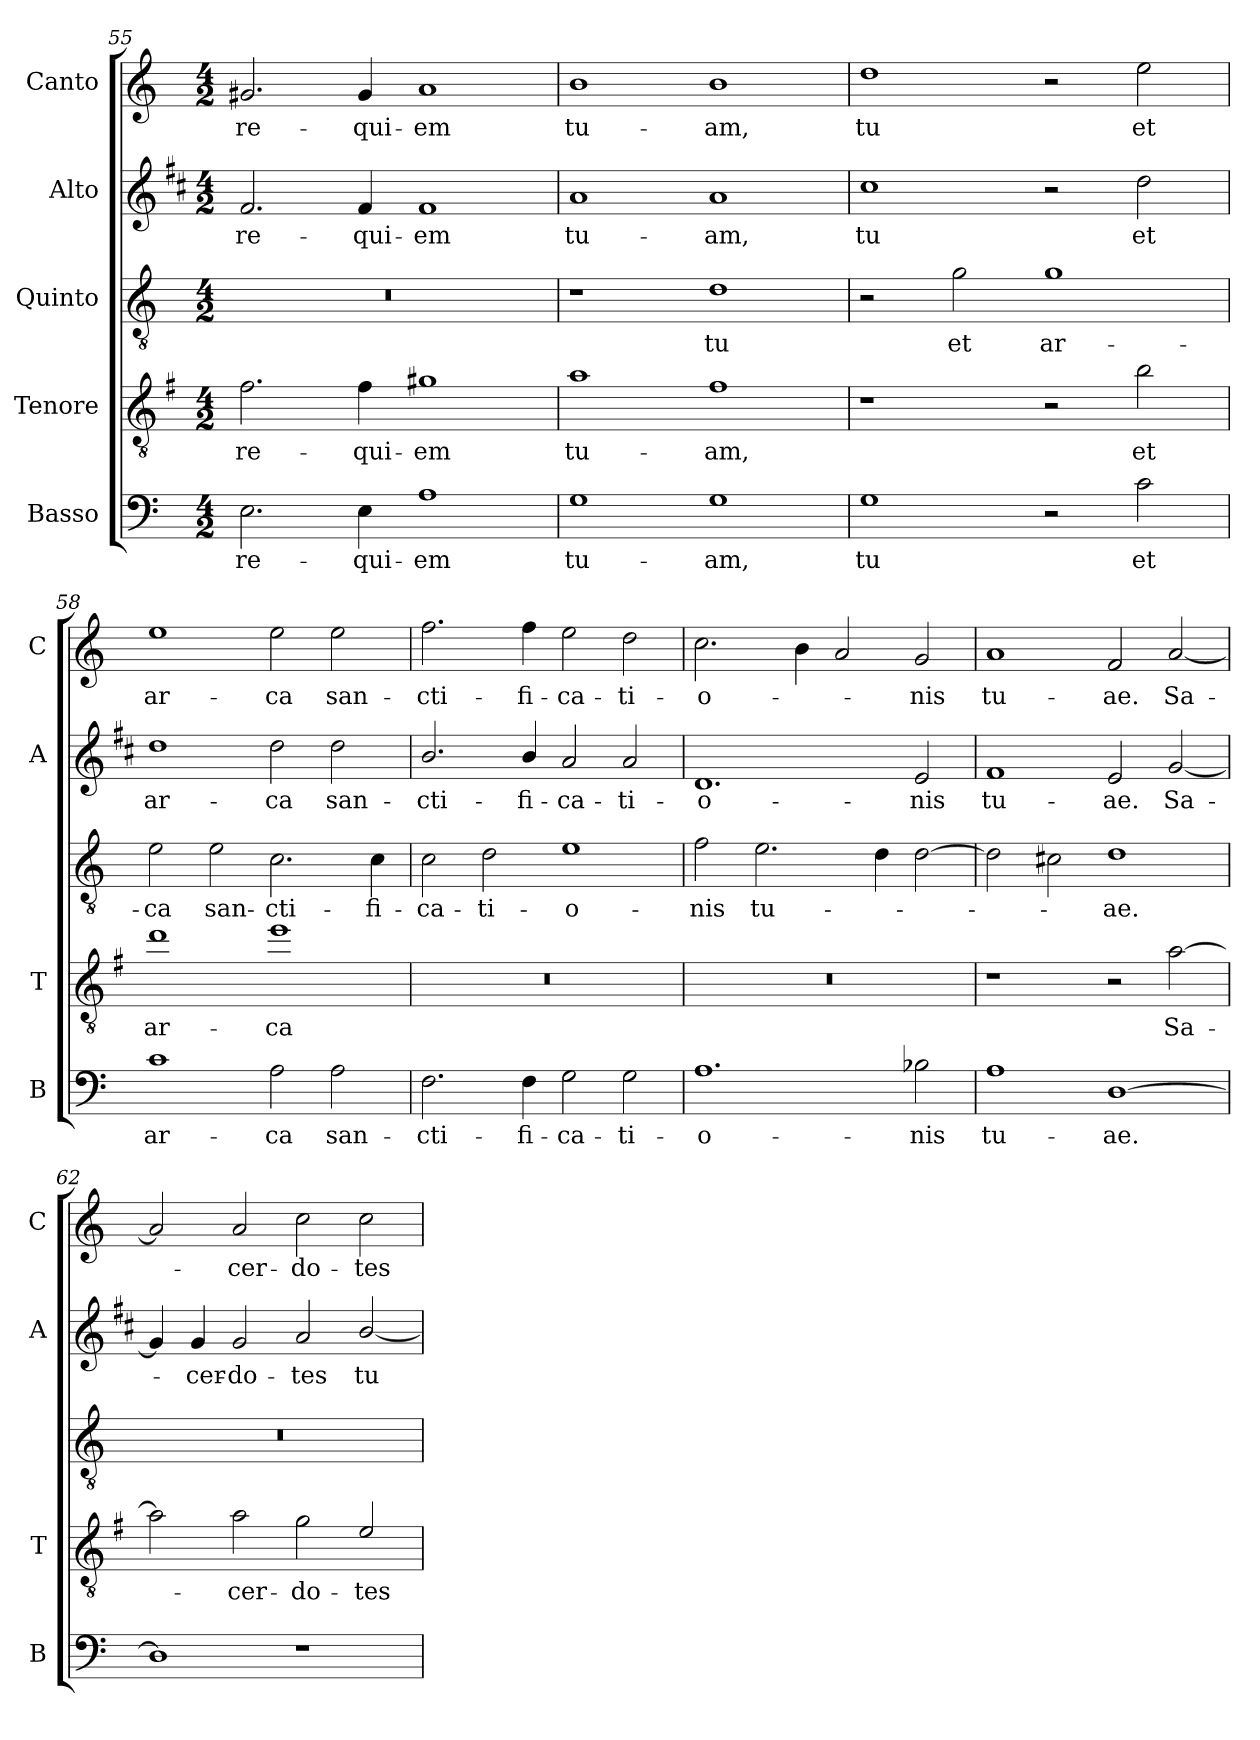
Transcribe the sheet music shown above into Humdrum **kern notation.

**kern	**text	**kern	**text	**kern	**text	**kern	**text	**kern	**text
*part5	*part5	*part4	*part4	*part3	*part3	*part2	*part2	*part1	*part1
*staff5	*staff5	*staff4	*staff4	*staff3	*staff3	*staff2	*staff2	*staff1	*staff1
*I"Basso	*	*I"Tenore	*	*I"Quinto	*	*I"Alto	*	*I"Canto	*
*I'B	*	*I'T	*	*	*	*I'A	*	*I'C	*
!!LO:LB:g=z
*clefF4	*	*clefGv2	*	*clefGv2	*	*clefG2	*	*clefG2	*
*	*	*ITrd4c7	*	*	*	*ITrd1c2	*	*	*
*k[]	*	*k[]	*	*k[]	*	*k[]	*	*k[]	*
*C:	*	*C:	*	*C:	*	*C:	*	*C:	*
*M4/2	*	*M4/2	*	*M4/2	*	*M4/2	*	*M4/2	*
=55	=55	=55	=55	=55	=55	=55	=55	=55	=55
!	!LO:LY:b	!	!LO:LY:b	!	!	!	!LO:LY:b	!	!LO:LY:b
2.E\	re-	2.B\	re-	0r	.	2.e/	re-	2.g#X/	re-
!	!LO:LY:b	!	!LO:LY:b	!	!	!	!LO:LY:b	!	!LO:LY:b
4E\	-qui-	4B\	-qui-	.	.	4e/	-qui-	4g#/	-qui-
!	!LO:LY:b	!	!LO:LY:b	!	!	!	!LO:LY:b	!	!LO:LY:b
1A	-em	1c#X	-em	.	.	1e	-em	1a	-em
=56	=56	=56	=56	=56	=56	=56	=56	=56	=56
!	!LO:LY:b	!	!LO:LY:b	!	!	!	!LO:LY:b	!	!LO:LY:b
1G	tu-	1d	tu-	1r	.	1g	tu-	1b	tu-
!	!LO:LY:b	!	!LO:LY:b	!	!LO:LY:b	!	!LO:LY:b	!	!LO:LY:b
1G	-am,	1B	-am,	1d	tu	1g	-am,	1b	-am,
=57	=57	=57	=57	=57	=57	=57	=57	=57	=57
!	!LO:LY:b	!	!	!	!	!	!LO:LY:b	!	!LO:LY:b
1G	tu	1r	.	2r	.	1b	tu	1dd	tu
!	!	!	!	!	!LO:LY:b	!	!	!	!
.	.	.	.	2g\	et	.	.	.	.
!	!	!	!	!	!LO:LY:b	!	!	!	!
2r	.	2r	.	1g	ar-	2r	.	2r	.
!	!LO:LY:b	!	!LO:LY:b	!	!	!	!LO:LY:b	!	!LO:LY:b
2c\	et	2e\	et	.	.	2cc\	et	2ee\	et
=58	=58	=58	=58	=58	=58	=58	=58	=58	=58
!	!LO:LY:b	!	!LO:LY:b	!	!LO:LY:b	!	!LO:LY:b	!	!LO:LY:b
1c	ar-	1g	ar-	2e\	-ca	1cc	ar-	1ee	ar-
!	!	!	!	!	!LO:LY:b	!	!	!	!
.	.	.	.	2e\	san-	.	.	.	.
!	!LO:LY:b	!	!LO:LY:b	!	!LO:LY:b	!	!LO:LY:b	!	!LO:LY:b
2A\	-ca	1a	-ca	2.c\	-cti-	2cc\	-ca	2ee\	-ca
!	!LO:LY:b	!	!	!	!	!	!LO:LY:b	!	!LO:LY:b
2A\	san-	.	.	.	.	2cc\	san-	2ee\	san-
!	!	!	!	!	!LO:LY:b	!	!	!	!
.	.	.	.	4c\	-fi-	.	.	.	.
=59	=59	=59	=59	=59	=59	=59	=59	=59	=59
!	!LO:LY:b	!	!	!	!LO:LY:b	!	!LO:LY:b	!	!LO:LY:b
2.F\	-cti-	0r	.	2c\	-ca-	2.a/	-cti-	2.ff\	-cti-
!	!	!	!	!	!LO:LY:b	!	!	!	!
.	.	.	.	2d\	-ti-	.	.	.	.
!	!LO:LY:b	!	!	!	!	!	!LO:LY:b	!	!LO:LY:b
4F\	-fi-	.	.	.	.	4a/	-fi-	4ff\	-fi-
!	!LO:LY:b	!	!	!	!LO:LY:b	!	!LO:LY:b	!	!LO:LY:b
2G\	-ca-	.	.	1e	-o-	2g/	-ca-	2ee\	-ca-
!	!LO:LY:b	!	!	!	!	!	!LO:LY:b	!	!LO:LY:b
2G\	-ti-	.	.	.	.	2g/	-ti-	2dd\	-ti-
!!LO:PB:g=z
=60	=60	=60	=60	=60	=60	=60	=60	=60	=60
!	!LO:LY:b	!	!	!	!LO:LY:b	!	!LO:LY:b	!	!LO:LY:b
1.A	-o-	0r	.	2f\	-nis	1.c	-o-	2.cc\	-o-
!	!	!	!	!	!LO:LY:b	!	!	!	!
.	.	.	.	2.e\	tu-	.	.	.	.
.	.	.	.	.	.	.	.	4b\	.
.	.	.	.	.	.	.	.	2a/	.
.	.	.	.	4d\	.	.	.	.	.
!	!LO:LY:b	!	!	!	!	!	!LO:LY:b	!	!LO:LY:b
2B-X\	-nis	.	.	[2d\	.	2d/	-nis	2g/	-nis
=61	=61	=61	=61	=61	=61	=61	=61	=61	=61
!	!LO:LY:b	!	!	!	!	!	!LO:LY:b	!	!LO:LY:b
1A	tu-	1r	.	2d\]	.	1e	tu-	1a	tu-
.	.	.	.	2c#X\	.	.	.	.	.
!	!LO:LY:b	!	!	!	!LO:LY:b	!	!LO:LY:b	!	!LO:LY:b
[1D	-ae.	2r	.	1d	-ae.	2d/	-ae.	2f/	-ae.
!	!	!	!LO:LY:b	!	!	!	!LO:LY:b	!	!LO:LY:b
.	.	[2d\	Sa-	.	.	[2f/	Sa-	[2a/	Sa-
=62	=62	=62	=62	=62	=62	=62	=62	=62	=62
1D]	.	2d\]	.	0r	.	4f/]	.	2a/]	.
!	!	!	!	!	!	!	!LO:LY:b	!	!
.	.	.	.	.	.	4f/	-cer-	.	.
!	!	!	!LO:LY:b	!	!	!	!LO:LY:b	!	!LO:LY:b
.	.	2d\	-cer-	.	.	2f/	-do-	2a/	-cer-
!	!	!	!LO:LY:b	!	!	!	!LO:LY:b	!	!LO:LY:b
1r	.	2c\	-do-	.	.	2g/	-tes	2cc\	-do-
!	!	!	!LO:LY:b	!	!	!	!LO:LY:b	!	!LO:LY:b
.	.	2A/	-tes	.	.	[2a/	tu-	2cc\	-tes
=	=	=	=	=	=	=	=	=	=
*-	*-	*-	*-	*-	*-	*-	*-	*-	*-
